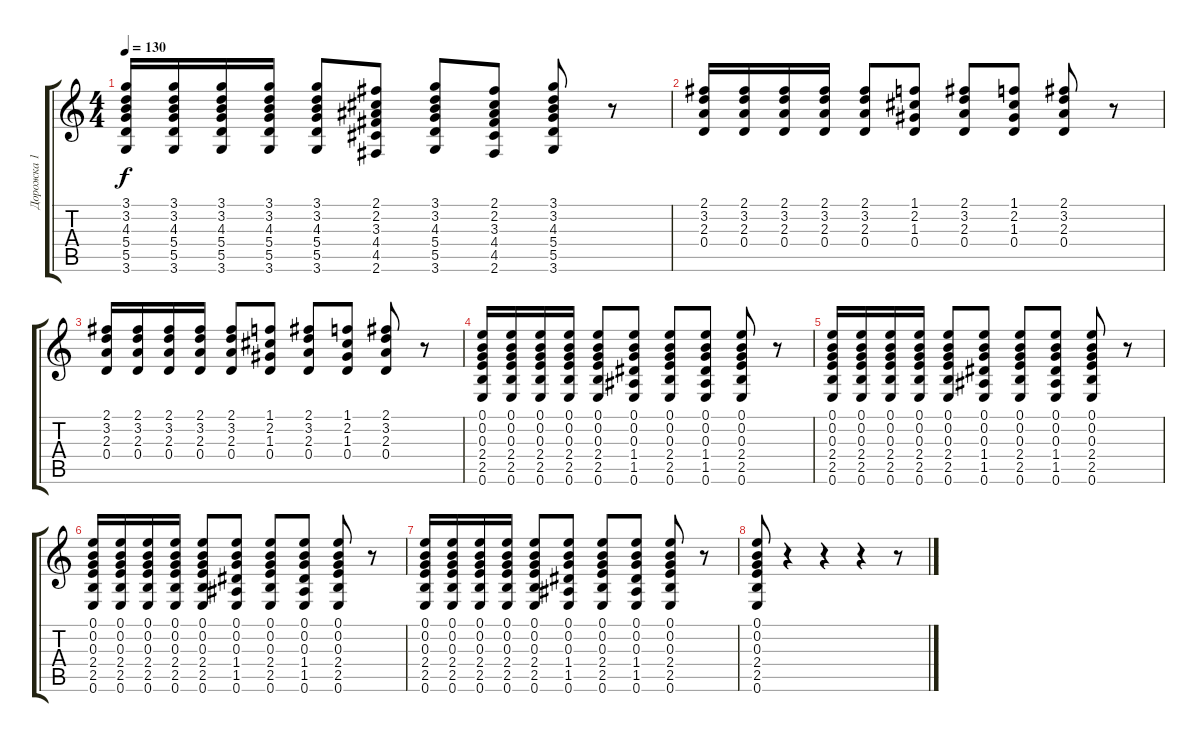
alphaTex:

\track ("Дорожка 1" "Дорожка 1") {instrument acousticguitarsteel}
\staff {score tabs}
\tuning (E4 B3 G3 D3 A2 E2) {hide}
\ts (4 4)
\tempo 130
\clef g2
\ks c
(3.1 3.2 4.3 5.4 5.5 3.6).16{dy f} (3.1 3.2 4.3 5.4 5.5 3.6).16 (3.1 3.2 4.3 5.4 5.5 3.6).16 (3.1 3.2 4.3 5.4 5.5 3.6).16 (3.1 3.2 4.3 5.4 5.5 3.6).8 (2.1 2.2 3.3 4.4 4.5 2.6).8 (3.1 3.2 4.3 5.4 5.5 3.6).8 (2.1 2.2 3.3 4.4 4.5 2.6).8 (3.1 3.2 4.3 5.4 5.5 3.6).8 r.8 |
(2.1 3.2 2.3 0.4).16 (2.1 3.2 2.3 0.4).16 (2.1 3.2 2.3 0.4).16 (2.1 3.2 2.3 0.4).16 (2.1 3.2 2.3 0.4).8 (1.1 2.2 1.3 0.4).8 (2.1 3.2 2.3 0.4).8 (1.1 2.2 1.3 0.4).8 (2.1 3.2 2.3 0.4).8 r.8 |
(2.1 3.2 2.3 0.4).16 (2.1 3.2 2.3 0.4).16 (2.1 3.2 2.3 0.4).16 (2.1 3.2 2.3 0.4).16 (2.1 3.2 2.3 0.4).8 (1.1 2.2 1.3 0.4).8 (2.1 3.2 2.3 0.4).8 (1.1 2.2 1.3 0.4).8 (2.1 3.2 2.3 0.4).8 r.8 |
(0.1 0.2 0.3 2.4 2.5 0.6).16 (0.1 0.2 0.3 2.4 2.5 0.6).16 (0.1 0.2 0.3 2.4 2.5 0.6).16 (0.1 0.2 0.3 2.4 2.5 0.6).16 (0.1 0.2 0.3 2.4 2.5 0.6).8 (0.1 0.2 0.3 1.4 1.5 0.6).8 (0.1 0.2 0.3 2.4 2.5 0.6).8 (0.1 0.2 0.3 1.4 1.5 0.6).8 (0.1 0.2 0.3 2.4 2.5 0.6).8 r.8 |
(0.1 0.2 0.3 2.4 2.5 0.6).16 (0.1 0.2 0.3 2.4 2.5 0.6).16 (0.1 0.2 0.3 2.4 2.5 0.6).16 (0.1 0.2 0.3 2.4 2.5 0.6).16 (0.1 0.2 0.3 2.4 2.5 0.6).8 (0.1 0.2 0.3 1.4 1.5 0.6).8 (0.1 0.2 0.3 2.4 2.5 0.6).8 (0.1 0.2 0.3 1.4 1.5 0.6).8 (0.1 0.2 0.3 2.4 2.5 0.6).8 r.8 |
(0.1 0.2 0.3 2.4 2.5 0.6).16 (0.1 0.2 0.3 2.4 2.5 0.6).16 (0.1 0.2 0.3 2.4 2.5 0.6).16 (0.1 0.2 0.3 2.4 2.5 0.6).16 (0.1 0.2 0.3 2.4 2.5 0.6).8 (0.1 0.2 0.3 1.4 1.5 0.6).8 (0.1 0.2 0.3 2.4 2.5 0.6).8 (0.1 0.2 0.3 1.4 1.5 0.6).8 (0.1 0.2 0.3 2.4 2.5 0.6).8 r.8 |
(0.1 0.2 0.3 2.4 2.5 0.6).16 (0.1 0.2 0.3 2.4 2.5 0.6).16 (0.1 0.2 0.3 2.4 2.5 0.6).16 (0.1 0.2 0.3 2.4 2.5 0.6).16 (0.1 0.2 0.3 2.4 2.5 0.6).8 (0.1 0.2 0.3 1.4 1.5 0.6).8 (0.1 0.2 0.3 2.4 2.5 0.6).8 (0.1 0.2 0.3 1.4 1.5 0.6).8 (0.1 0.2 0.3 2.4 2.5 0.6).8 r.8 |
(0.1 0.2 0.3 2.4 2.5 0.6).8 r.4 r.4 r.4 r.8
